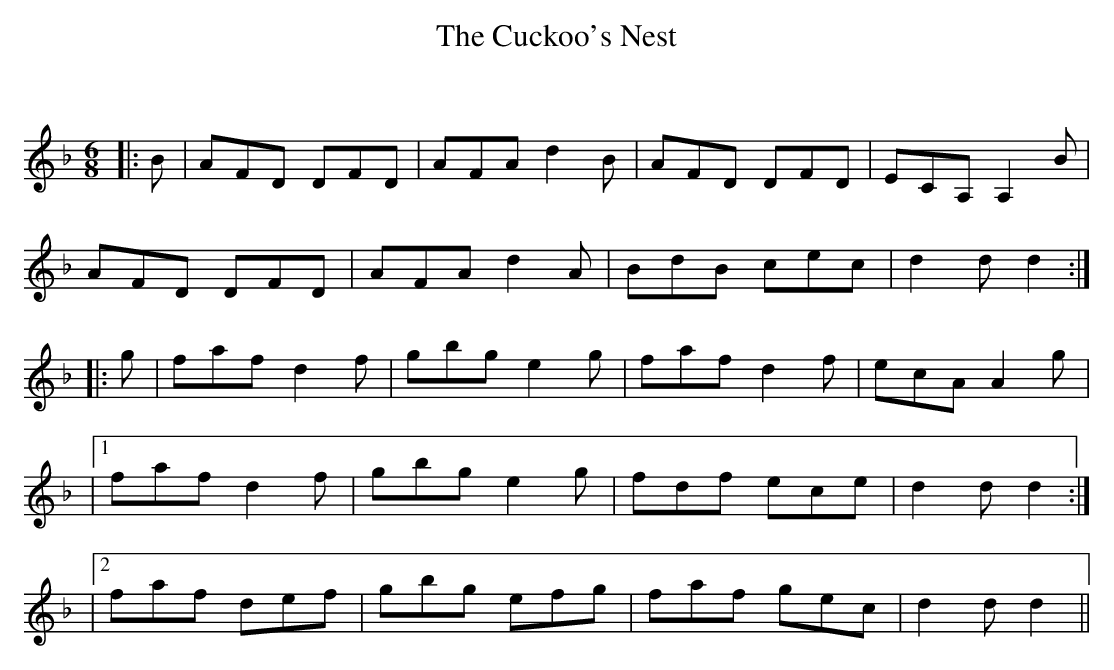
X:1
T: The Cuckoo's Nest
C:
Q:180
K:Dm
M:6/8
L:1/16
|:B2|A2F2D2 D2F2D2|A2F2A2 d4B2|A2F2D2 D2F2D2|E2C2A,2 A,4B2|
A2F2D2 D2F2D2|A2F2A2 d4A2|B2d2B2 c2e2c2|d4d2 d4:|
|:g2|f2a2f2 d4f2|g2b2g2 e4g2|f2a2f2 d4f2|e2c2A2 A4g2|
|1f2a2f2 d4f2|g2b2g2 e4g2|f2d2f2 e2c2e2|d4d2 d4:|
|2f2a2f2 d2e2f2|g2b2g2 e2f2g2|f2a2f2 g2e2c2|d4d2 d4||
